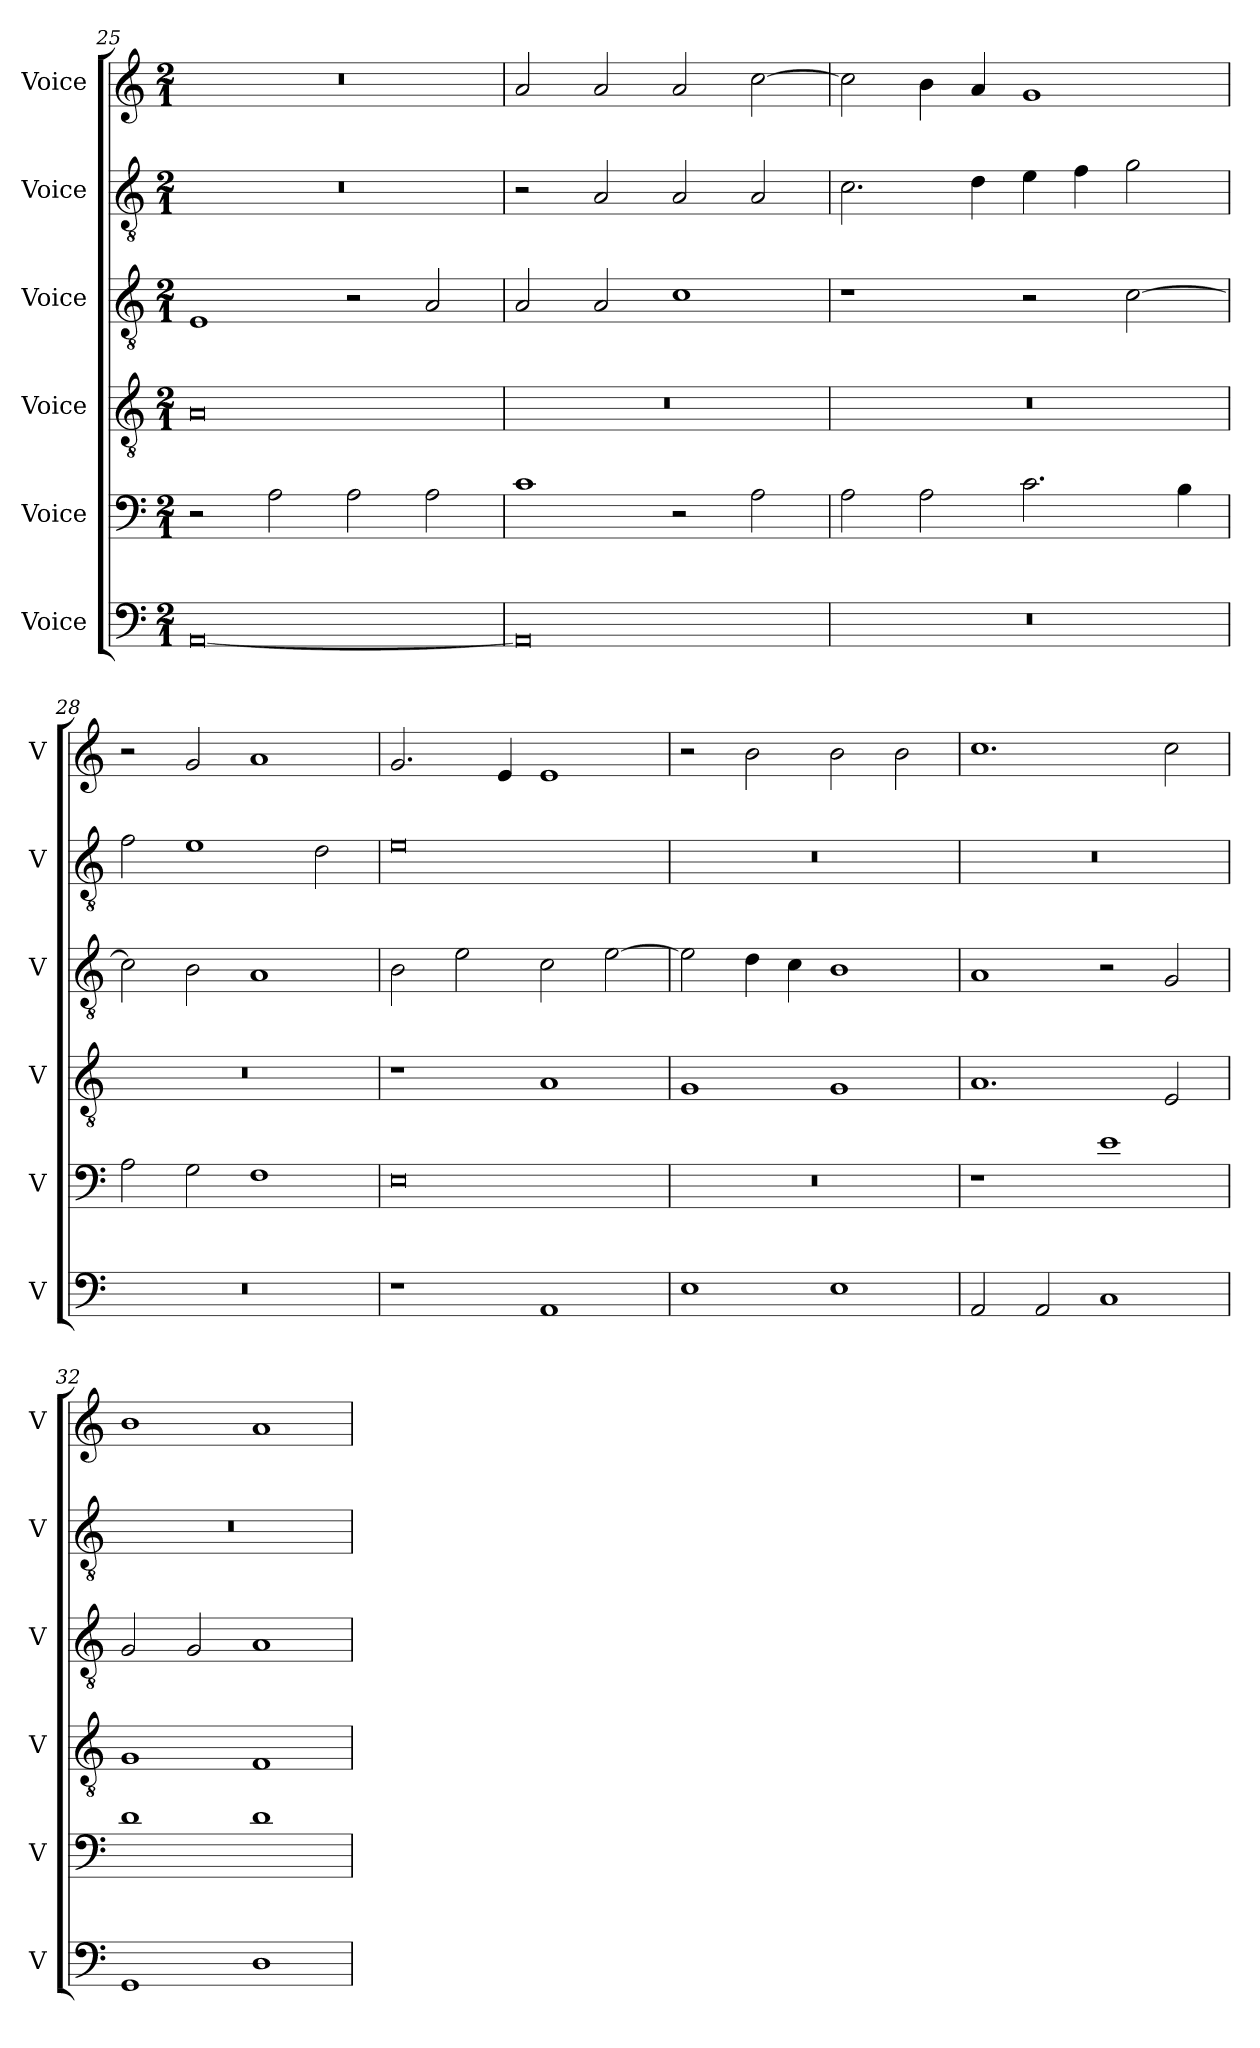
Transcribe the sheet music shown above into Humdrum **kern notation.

**kern	**kern	**kern	**kern	**kern	**kern
*part6	*part5	*part4	*part3	*part2	*part1
*staff6	*staff5	*staff4	*staff3	*staff2	*staff1
*I"Voice	*I"Voice	*I"Voice	*I"Voice	*I"Voice	*I"Voice
*I'V	*I'V	*I'V	*I'V	*I'V	*I'V
!!LO:PB:g=z
*clefF4	*clefF4	*clefGv2	*clefGv2	*clefGv2	*clefG2
*k[]	*k[]	*k[]	*k[]	*k[]	*k[]
*M2/1	*M2/1	*M2/1	*M2/1	*M2/1	*M2/1
=25	=25	=25	=25	=25	=25
[0AA	2r	0A	1E	0r	0r
.	2A\	.	.	.	.
.	2A\	.	2r	.	.
.	2A\	.	2A/	.	.
=26	=26	=26	=26	=26	=26
0AA]	1c	0r	2A/	2r	2a/
.	.	.	2A/	2A/	2a/
.	2r	.	1c	2A/	2a/
.	2A\	.	.	2A/	[2cc\
=27	=27	=27	=27	=27	=27
0r	2A\	0r	1r	2.c\	2cc\]
.	2A\	.	.	.	4b\
.	.	.	.	4d\	4a/
.	2.c\	.	2r	4e\	1g
.	.	.	.	4f\	.
.	.	.	[2c\	2g\	.
.	4B\	.	.	.	.
=28	=28	=28	=28	=28	=28
0r	2A\	0r	2c\]	2f\	2r
.	2G\	.	2B\	1e	2g/
.	1F	.	1A	.	1a
.	.	.	.	2d\	.
!!LO:LB:g=z
=29	=29	=29	=29	=29	=29
1r	0E	1r	2B\	0e	2.g/
.	.	.	2e\	.	.
.	.	.	.	.	4e/
1AA	.	1A	2c\	.	1e
.	.	.	[2e\	.	.
=30	=30	=30	=30	=30	=30
1E	0r	1G	2e\]	0r	2r
.	.	.	4d\	.	2b\
.	.	.	4c\	.	.
1E	.	1G	1B	.	2b\
.	.	.	.	.	2b\
=31	=31	=31	=31	=31	=31
2AA/	1r	1.A	1A	0r	1.cc
2AA/	.	.	.	.	.
1C	1e	.	2r	.	.
.	.	2E/	2G/	.	2cc\
=32	=32	=32	=32	=32	=32
1GG	1d	1G	2G/	0r	1b
.	.	.	2G/	.	.
1D	1d	1F	1A	.	1a
=	=	=	=	=	=
*-	*-	*-	*-	*-	*-
